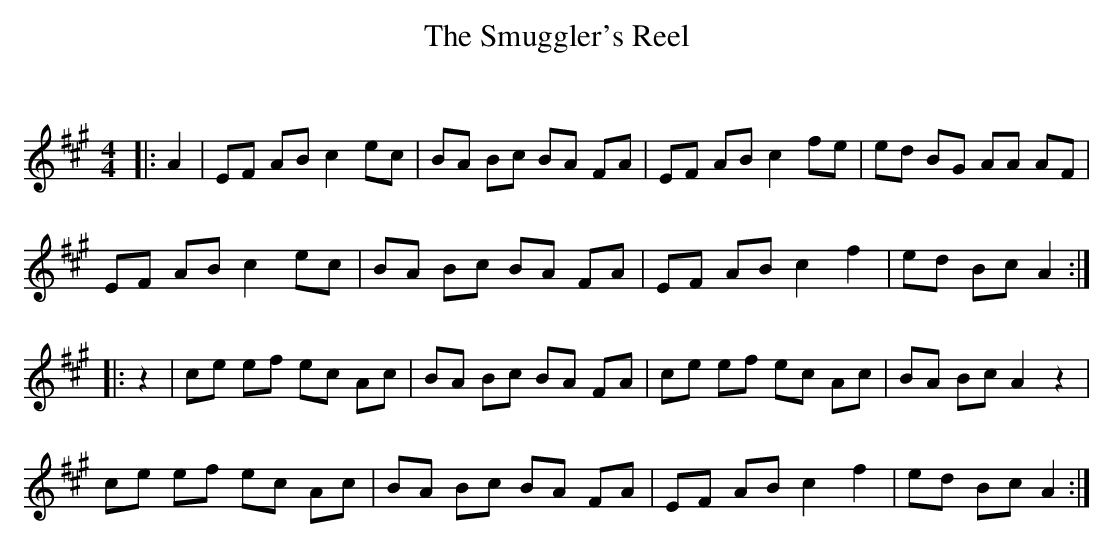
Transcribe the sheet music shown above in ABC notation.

X:1
T: The Smuggler's Reel
C:
Q: 232
K:A
M:4/4
L:1/8
|:A2|EF AB c2 ec|BA Bc BA FA|EF AB c2 fe|ed BG AA AF|
EF AB c2 ec|BA Bc BA FA|EF AB c2 f2|ed Bc A2:|
|:z2|ce ef ec Ac|BA Bc BA FA|ce ef ec Ac|BA Bc A2 z2|
ce ef ec Ac|BA Bc BA FA|EF AB c2 f2|ed Bc A2:|
